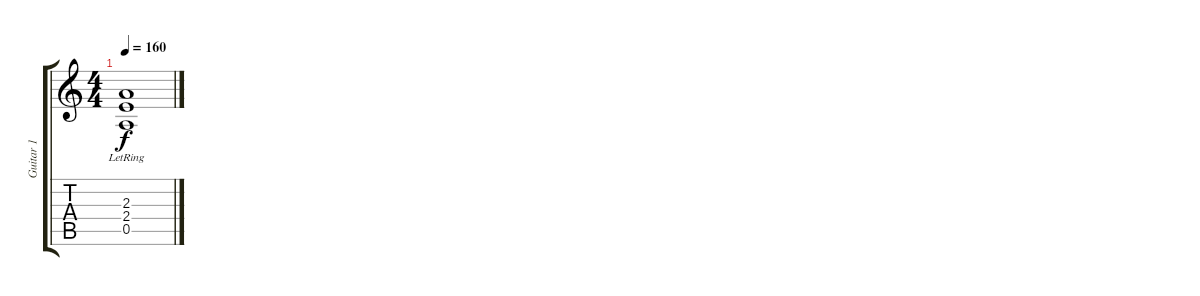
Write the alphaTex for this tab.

\track ("Guitar 1" "Guitar 1") {instrument acousticguitarsteel}
\staff {score tabs}
\tuning (E4 B3 G3 D3 A2 E2) {hide}
\ts (4 4)
\tempo 160
\clef g2
\ks c
(2.3{lr} 2.4 0.5).1{dy f}
